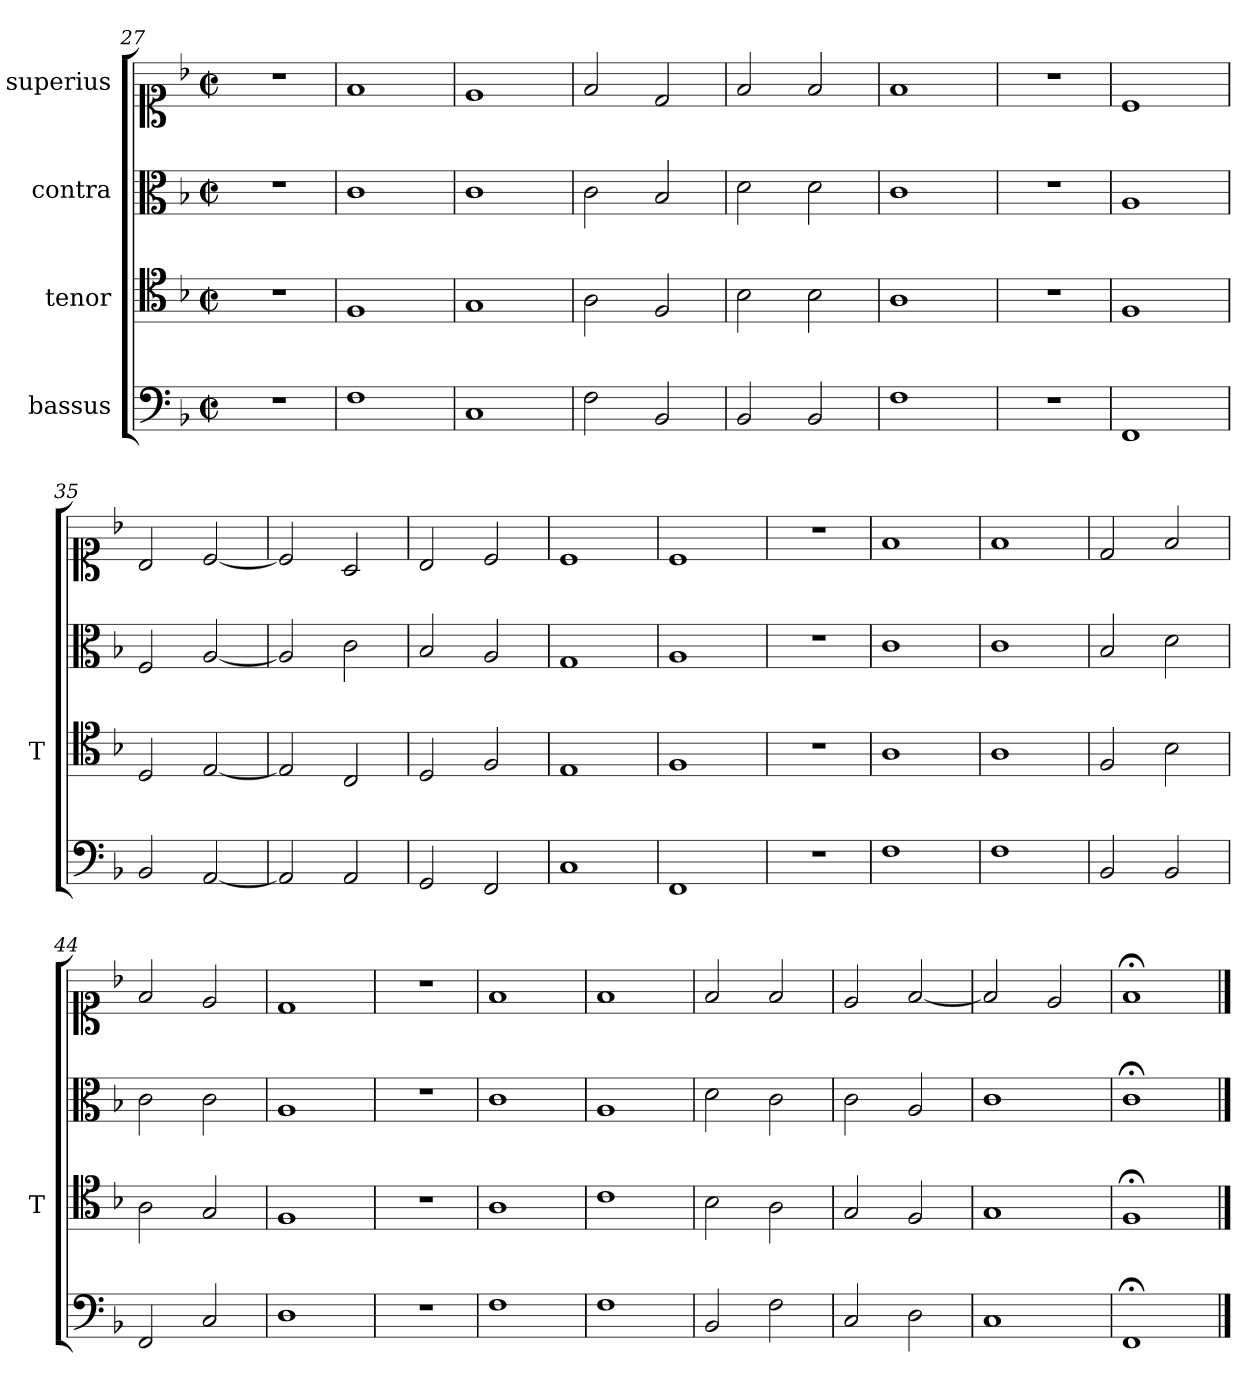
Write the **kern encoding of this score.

**kern	**kern	**kern	**kern
*part4	*part3	*part2	*part1
*staff4	*staff3	*staff2	*staff1
*I"bassus	*I"tenor	*I"contra	*I"superius
*	*I'T	*	*
*clefF4	*clefC4	*clefC3	*clefC1
*k[b-]	*k[b-]	*k[b-]	*k[b-]
*M2/2	*M2/2	*M2/2	*M2/2
*met(c|)	*met(c|)	*met(c|)	*met(c|)
=27	=27	=27	=27
1r	1r	1r	1r
=28	=28	=28	=28
1F	1F	1c	1f
=29	=29	=29	=29
1C	1G	1c	1e
=30	=30	=30	=30
2F	2A	2c	2f
2BB-	2F	2B-	2d
=31	=31	=31	=31
2BB-	2B-	2d	2f
2BB-	2B-	2d	2f
=32	=32	=32	=32
1F	1A	1c	1f
=33	=33	=33	=33
1r	1r	1r	1r
=34	=34	=34	=34
1FF	1F	1A	1c
=35	=35	=35	=35
2BB-	2D	2F	2B-
[2AA	[2E	[2A	[2c
=36	=36	=36	=36
2AA]	2E]	2A]	2c]
2AA	2C	2c	2A
=37	=37	=37	=37
2GG	2D	2B-	2B-
2FF	2F	2A	2c
=38	=38	=38	=38
1C	1E	1G	1c
=39	=39	=39	=39
1FF	1F	1A	1c
=40	=40	=40	=40
1r	1r	1r	1r
=41	=41	=41	=41
1F	1A	1c	1f
=42	=42	=42	=42
1F	1A	1c	1f
=43	=43	=43	=43
2BB-	2F	2B-	2d
2BB-	2B-	2d	2f
=44	=44	=44	=44
2FF	2A	2c	2f
2C	2G	2c	2e
=45	=45	=45	=45
1D	1F	1A	1d
=46	=46	=46	=46
1r	1r	1r	1r
=47	=47	=47	=47
1F	1A	1c	1f
=48	=48	=48	=48
1F	1c	1A	1f
=49	=49	=49	=49
2BB-	2B-	2d	2f
2F	2A	2c	2f
=50	=50	=50	=50
2C	2G	2c	2e
2D	2F	2A	[2f
=51	=51	=51	=51
1C	1G	1c	2f]
.	.	.	2e
=52	=52	=52	=52
1FF;<	1F;<	1c;<	1f;<
==	==	==	==
*-	*-	*-	*-
